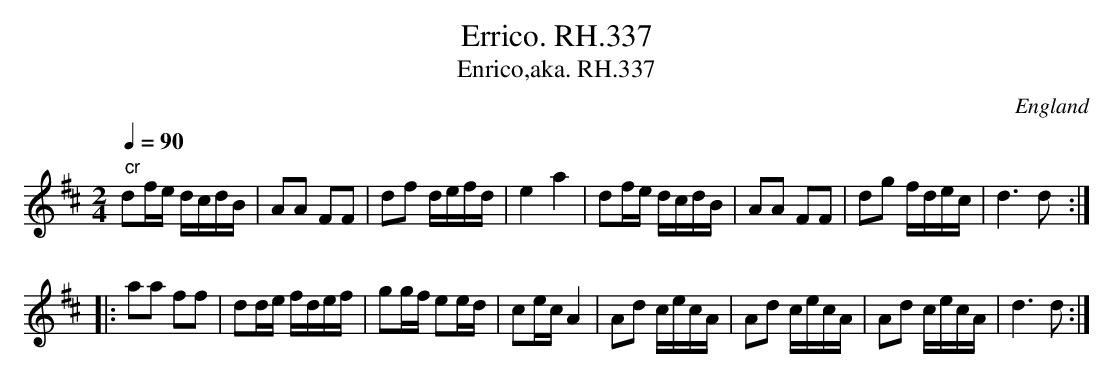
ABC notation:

X:1
T:Errico. RH.337
T:Enrico,aka. RH.337
O:England
M:2/4
L:1/16
Q:1/4=90
K:D major
" cr"d2fe dcdB|A2A2 F2F2|d2f2 defd|e4 a4|\
d2fe dcdB|A2A2 F2F2|d2g2 fdec|d6 d2:|!
|:a2a2 f2f2|d2de fdef|g2gf e2ed|c2ec A4|\
A2d2 cecA|A2d2 cecA|A2d2 cecA|d6 d2:|
